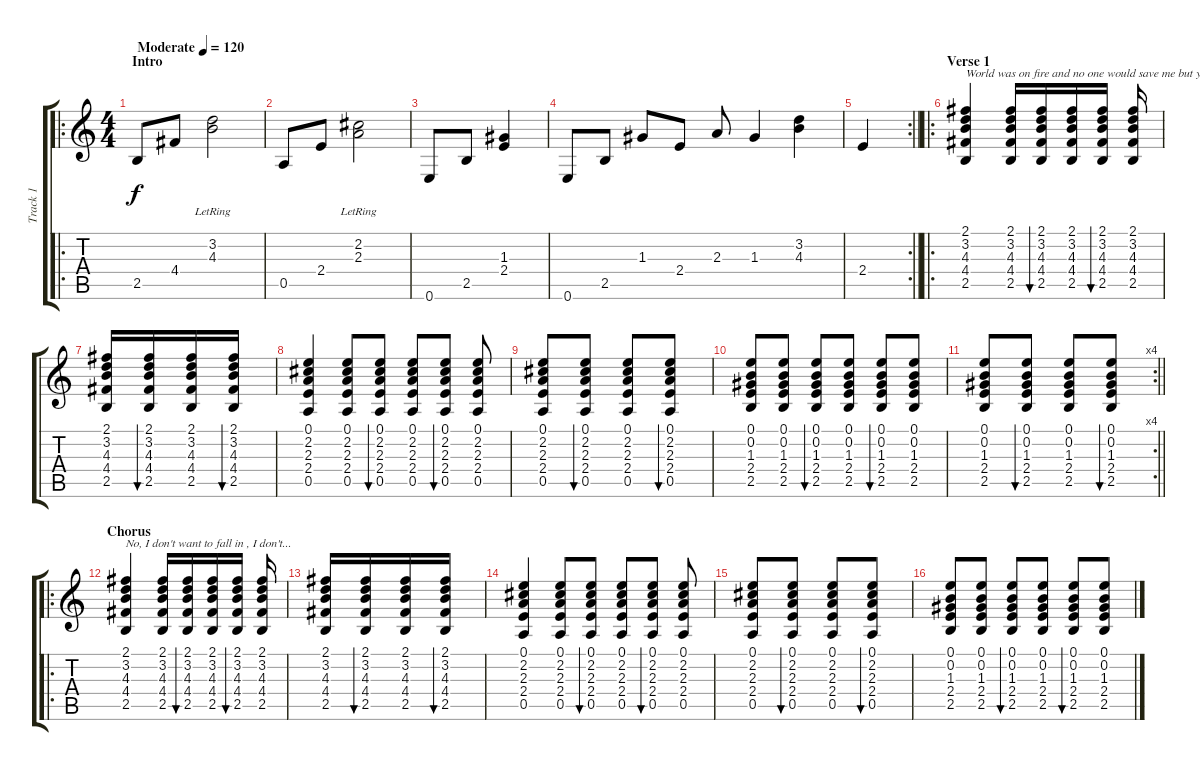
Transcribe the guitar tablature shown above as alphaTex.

\track ("Track 1" "Track 1") {instrument acousticguitarsteel}
\staff {score tabs}
\tuning (E4 B3 G3 D3 A2 E2) {hide}
\ro
\ts (4 4)
\section ("" "Intro")
\tempo (120 "Moderate")
\clef g2
\ks c
2.5.8{dy f instrument acousticguitarsteel} 4.4.8 (3.2{lr} 4.3).2 |
0.5.8 2.4.8 (2.2{lr} 2.3).2 |
0.6.8 2.5.8 (1.3 2.4).4 |
0.6.8 2.5.8 1.3.8 2.4.8 2.3.8 1.3.4 (3.2 4.3).4 |
\rc 2
\barLineRight lightlight
2.4.4 |
\ro
\section ("" "Verse 1")
(2.1 3.2 4.3 4.4 2.5).4{txt "World was on fire and no one would save me but you"} (2.1 3.2 4.3 4.4 2.5).16 (2.1 3.2 4.3 4.4 2.5).16{bu 60} (2.1 3.2 4.3 4.4 2.5).16 (2.1 3.2 4.3 4.4 2.5).16{bu 60} (2.1 3.2 4.3 4.4 2.5).16 |
(2.1 3.2 4.3 4.4 2.5).16 (2.1 3.2 4.3 4.4 2.5).16{bu 60} (2.1 3.2 4.3 4.4 2.5).16 (2.1 3.2 4.3 4.4 2.5).16{bu 60} |
(0.1 2.2 2.3 2.4 0.5).4 (0.1 2.2 2.3 2.4 0.5).8 (0.1 2.2 2.3 2.4 0.5).8{bu 120} (0.1 2.2 2.3 2.4 0.5).8 (0.1 2.2 2.3 2.4 0.5).8{bu 120} (0.1 2.2 2.3 2.4 0.5).8 |
(0.1 2.2 2.3 2.4 0.5).8 (0.1 2.2 2.3 2.4 0.5).8{bu 120} (0.1 2.2 2.3 2.4 0.5).8 (0.1 2.2 2.3 2.4 0.5).8{bu 120} |
(0.1 0.2 1.3 2.4 2.5).8 (0.1 0.2 1.3 2.4 2.5).8 (0.1 0.2 1.3 2.4 2.5).8{bu 120} (0.1 0.2 1.3 2.4 2.5).8 (0.1 0.2 1.3 2.4 2.5).8{bu 120} (0.1 0.2 1.3 2.4 2.5).8 |
\rc 4
\barLineRight lightlight
(0.1 0.2 1.3 2.4 2.5).8 (0.1 0.2 1.3 2.4 2.5).8{bu 120} (0.1 0.2 1.3 2.4 2.5).8 (0.1 0.2 1.3 2.4 2.5).8{bu 120} |
\ro
\section ("" "Chorus")
(2.1 3.2 4.3 4.4 2.5).4{txt "No, I don't want to fall in , I don't..."} (2.1 3.2 4.3 4.4 2.5).16 (2.1 3.2 4.3 4.4 2.5).16{bu 60} (2.1 3.2 4.3 4.4 2.5).16 (2.1 3.2 4.3 4.4 2.5).16{bu 60} (2.1 3.2 4.3 4.4 2.5).16 |
(2.1 3.2 4.3 4.4 2.5).16 (2.1 3.2 4.3 4.4 2.5).16{bu 60} (2.1 3.2 4.3 4.4 2.5).16 (2.1 3.2 4.3 4.4 2.5).16{bu 60} |
(0.1 2.2 2.3 2.4 0.5).4 (0.1 2.2 2.3 2.4 0.5).8 (0.1 2.2 2.3 2.4 0.5).8{bu 120} (0.1 2.2 2.3 2.4 0.5).8 (0.1 2.2 2.3 2.4 0.5).8{bu 120} (0.1 2.2 2.3 2.4 0.5).8 |
(0.1 2.2 2.3 2.4 0.5).8 (0.1 2.2 2.3 2.4 0.5).8{bu 120} (0.1 2.2 2.3 2.4 0.5).8 (0.1 2.2 2.3 2.4 0.5).8{bu 120} |
(0.1 0.2 1.3 2.4 2.5).8 (0.1 0.2 1.3 2.4 2.5).8 (0.1 0.2 1.3 2.4 2.5).8{bu 120} (0.1 0.2 1.3 2.4 2.5).8 (0.1 0.2 1.3 2.4 2.5).8{bu 120} (0.1 0.2 1.3 2.4 2.5).8
